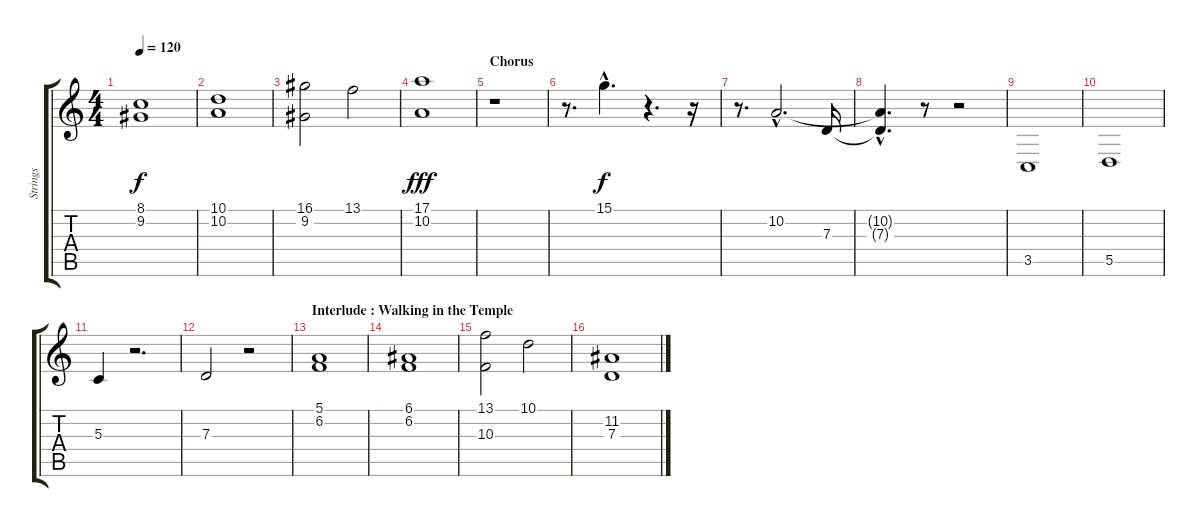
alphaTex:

\track ("Strings" "Strings") {instrument stringensemble2}
\staff {score tabs}
\tuning (E4 B3 G3 D3 A2 E2) {hide}
\ts (4 4)
\tempo 120
\clef g2
\ks c
(8.1 9.2).1{dy f} |
(10.1 10.2).1 |
(16.1 9.2).2 13.1.2 |
(17.1 10.2).1{dy fff volume 16} |
\section ("" "Chorus")
r.1{volume 9} |
r.8{d} 15.1{hac}.4{d dy f} r.4{d} r.16 |
r.8{d} 10.2{hac}.2{d} 7.3.16 |
(10.2{hac t} 7.3{hac t}).4{d} r.8 r.2 |
3.5.1{volume 9} |
5.5.1 |
5.3.4{instrument stringensemble1} r.2{d} |
7.3.2 r.2{volume 9 instrument stringensemble2} |
\section ("" "Interlude : Walking in the Temple")
(5.1 6.2).1{volume 9 instrument stringensemble2} |
(6.1 6.2).1 |
(13.1 10.3).2 10.1.2 |
(11.2 7.3).1
